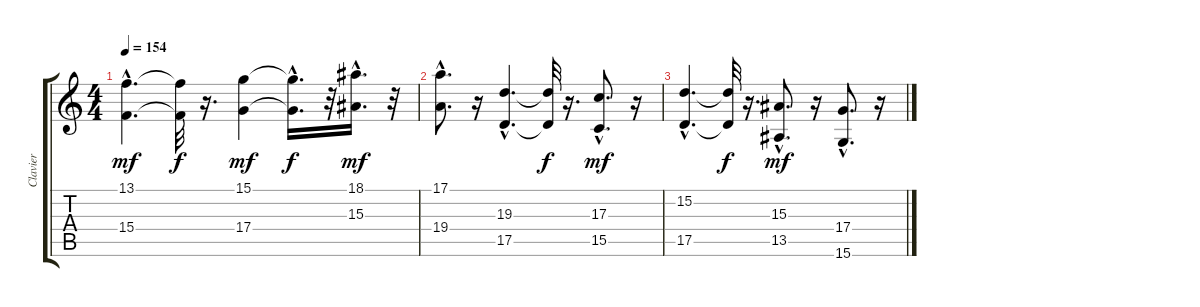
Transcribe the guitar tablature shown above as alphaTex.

\track ("Clavier" "Clavier") {instrument frenchhorn}
\staff {score tabs}
\tuning (E4 B3 G3 D3 A2 E2) {hide}
\ts (4 4)
\tempo 154
\clef g2
\ks c
(13.1{hac} 15.4{hac}).4{d dy mf} (13.1{t} 15.4{t}).32{dy f} r.16{d} (15.1 17.4).4{dy mf} (15.1{hac t} 17.4{hac t}).16{d dy f} r.32 (18.1{hac} 15.3{hac}).16{d dy mf} r.32 |
(17.1{hac} 19.4{hac}).8{d} r.16 (19.3{hac} 17.5{hac}).4{d} (19.3{t} 17.5{t}).32{dy f} r.16{d} (17.3{hac} 15.5{hac}).8{d dy mf} r.16 |
(15.2{hac} 17.5{hac}).4{d} (15.2{t} 17.5{t}).32{dy f} r.16{d} (15.3{hac} 13.5{hac}).8{d dy mf} r.16 (17.4{hac} 15.6{hac}).8{d} r.16
